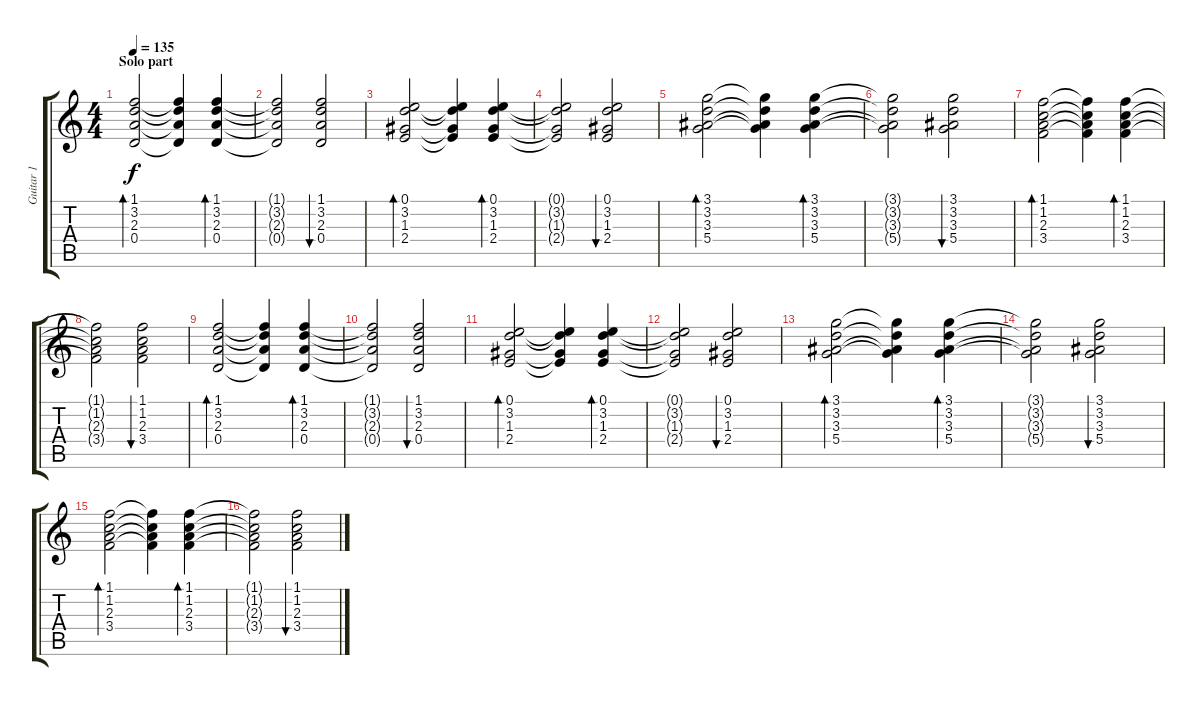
\track ("Guitar 1" "Guitar 1") {instrument acousticguitarsteel}
\staff {score tabs}
\tuning (E4 B3 G3 D3 A2 E2) {hide}
\ts (4 4)
\section ("" "Solo part")
\tempo 135
\clef g2
\ks c
(1.1 3.2 2.3 0.4).2{bd 30 dy f} (1.1{t} 3.2{t} 2.3{t} 0.4{t}).4 (1.1 3.2 2.3 0.4).4{bd 30} |
(1.1{t} 3.2{t} 2.3{t} 0.4{t}).2 (1.1 3.2 2.3 0.4).2{bu 30} |
(0.1 3.2 1.3 2.4).2{bd 30} (0.1{t} 3.2{t} 1.3{t} 2.4{t}).4 (0.1 3.2 1.3 2.4).4{bd 30} |
(0.1{t} 3.2{t} 1.3{t} 2.4{t}).2 (0.1 3.2 1.3 2.4).2{bu 30} |
(3.1 3.2 3.3 5.4).2{bd 30} (3.1{t} 3.2{t} 3.3{t} 5.4{t}).4 (3.1 3.2 3.3 5.4).4{bd 30} |
(3.1{t} 3.2{t} 3.3{t} 5.4{t}).2 (3.1 3.2 3.3 5.4).2{bu 30} |
(1.1 1.2 2.3 3.4).2{bd 30} (1.1{t} 1.2{t} 2.3{t} 3.4{t}).4 (1.1 1.2 2.3 3.4).4{bd 30} |
(1.1{t} 1.2{t} 2.3{t} 3.4{t}).2 (1.1 1.2 2.3 3.4).2{bu 30} |
(1.1 3.2 2.3 0.4).2{bd 30} (1.1{t} 3.2{t} 2.3{t} 0.4{t}).4 (1.1 3.2 2.3 0.4).4{bd 30} |
(1.1{t} 3.2{t} 2.3{t} 0.4{t}).2 (1.1 3.2 2.3 0.4).2{bu 30} |
(0.1 3.2 1.3 2.4).2{bd 30} (0.1{t} 3.2{t} 1.3{t} 2.4{t}).4 (0.1 3.2 1.3 2.4).4{bd 30} |
(0.1{t} 3.2{t} 1.3{t} 2.4{t}).2 (0.1 3.2 1.3 2.4).2{bu 30} |
(3.1 3.2 3.3 5.4).2{bd 30} (3.1{t} 3.2{t} 3.3{t} 5.4{t}).4 (3.1 3.2 3.3 5.4).4{bd 30} |
(3.1{t} 3.2{t} 3.3{t} 5.4{t}).2 (3.1 3.2 3.3 5.4).2{bu 30} |
(1.1 1.2 2.3 3.4).2{bd 30} (1.1{t} 1.2{t} 2.3{t} 3.4{t}).4 (1.1 1.2 2.3 3.4).4{bd 30} |
(1.1{t} 1.2{t} 2.3{t} 3.4{t}).2 (1.1 1.2 2.3 3.4).2{bu 30}
